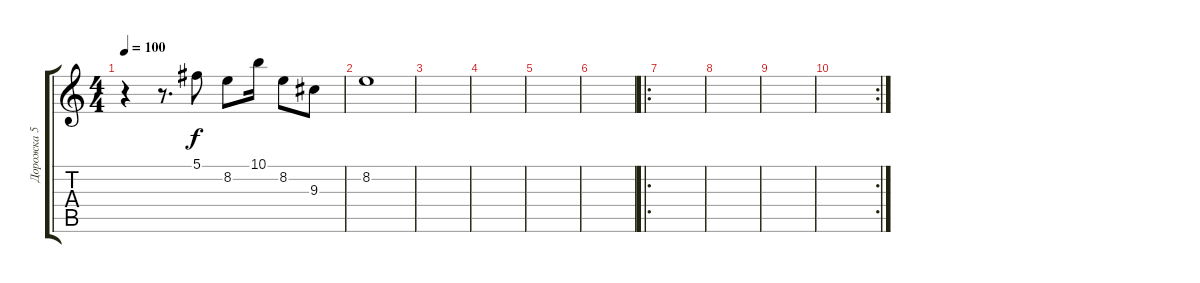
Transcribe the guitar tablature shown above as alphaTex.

\track ("Дорожка 5" "Дорожка 5") {instrument electricguitarclean}
\staff {score tabs}
\tuning (Db4 Ab3 E3 B2 Gb2 B1) {hide}
\ts (4 4)
\tempo 100
\clef g2
\ks c
r.4{dy f} r.8{d} 5.1.8 8.2.8 10.1.16 8.2.8 9.3.8 |
8.2.1 |
|
|
|
|
\ro
|
|
|
\rc 2
